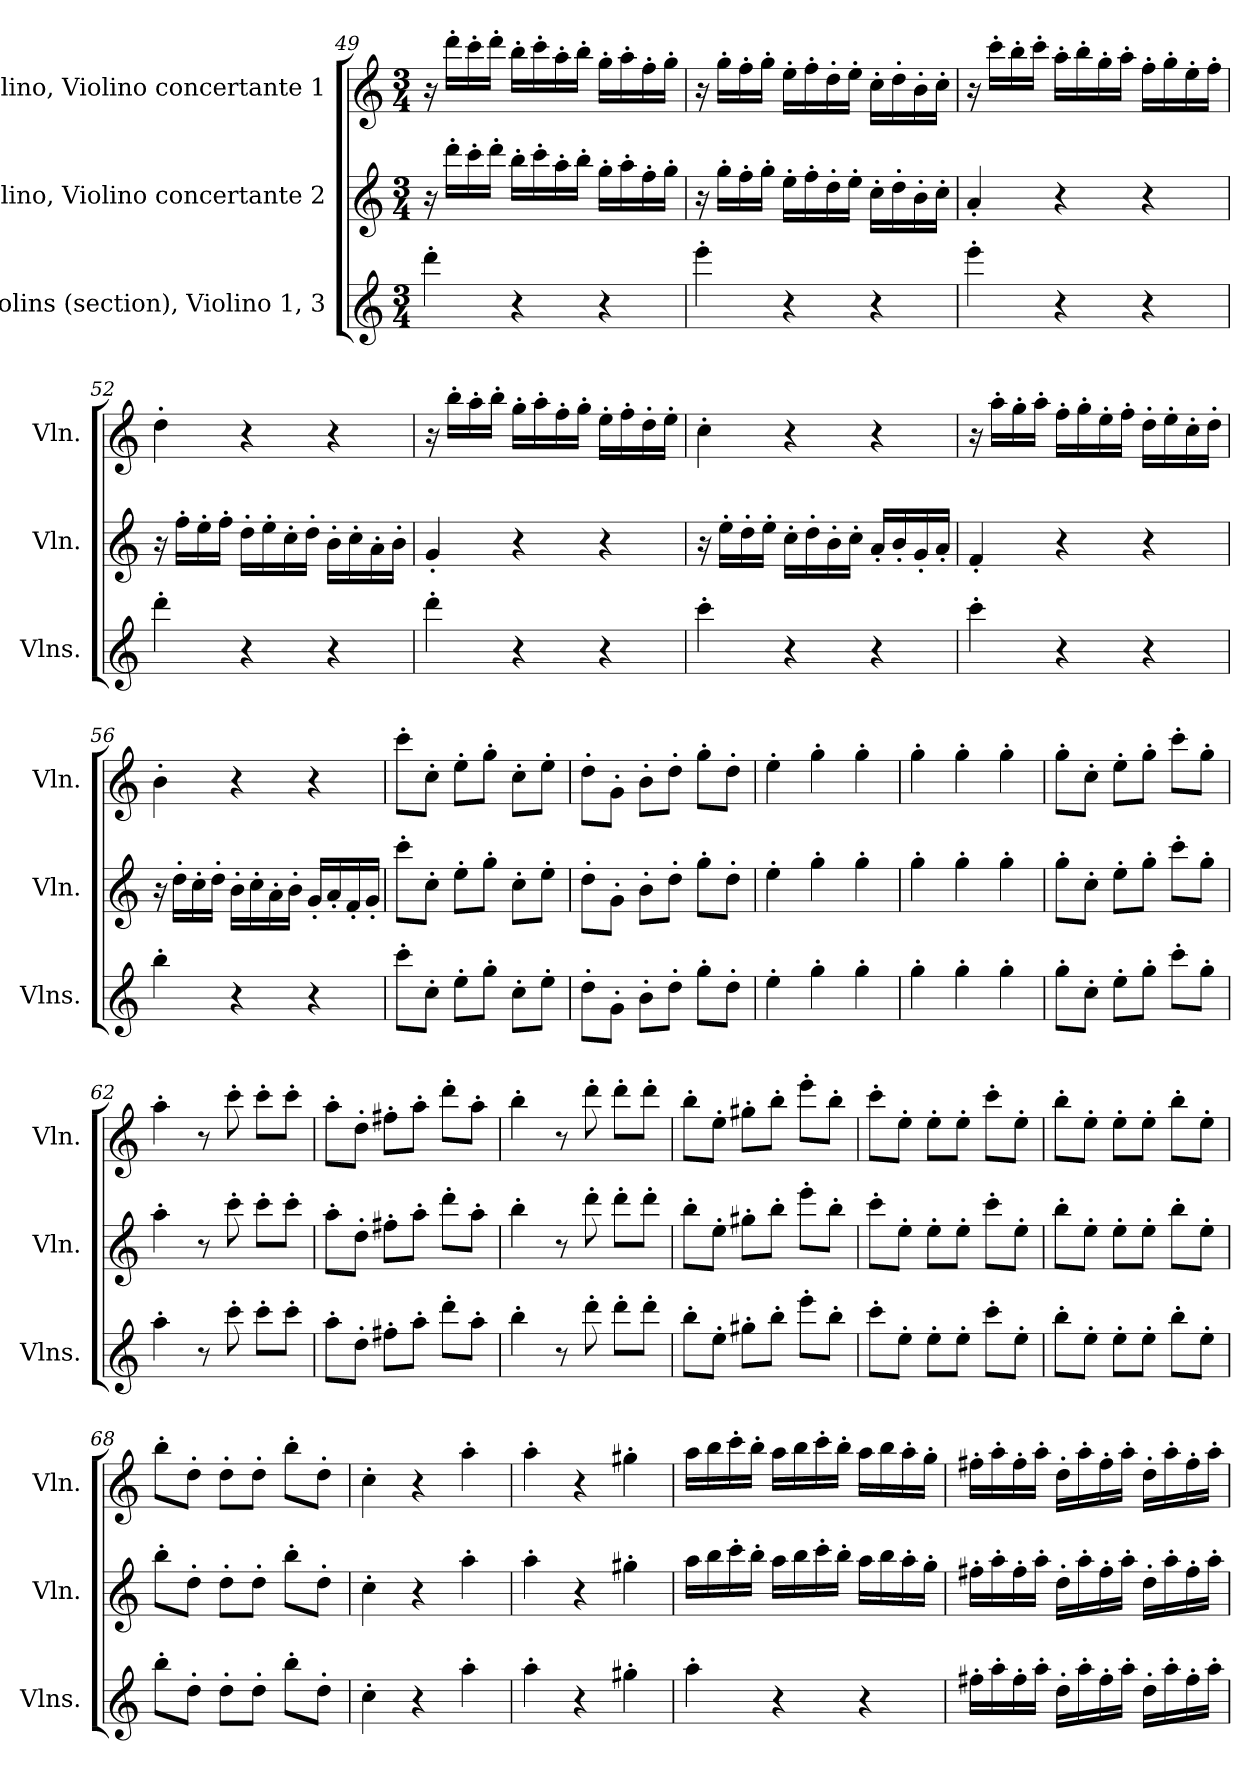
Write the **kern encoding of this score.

**kern	**kern	**kern
*part3	*part2	*part1
*staff3	*staff2	*staff1
*I"Violins (section), Violino 1, 3	*I"Violino, Violino concertante 2	*I"Violino, Violino concertante 1
*I'Vlns.	*I'Vln.	*I'Vln.
!!LO:LB:g=z
*clefG2	*clefG2	*clefG2
*k[]	*k[]	*k[]
*M3/4	*M3/4	*M3/4
=49	=49	=49
4ddd'\	16r	16r
.	16ddd'\LL	16ddd'\LL
.	16ccc'\	16ccc'\
.	16ddd'\JJ	16ddd'\JJ
4r	16bb'\LL	16bb'\LL
.	16ccc'\	16ccc'\
.	16aa'\	16aa'\
.	16bb'\JJ	16bb'\JJ
4r	16gg'\LL	16gg'\LL
.	16aa'\	16aa'\
.	16ff'\	16ff'\
.	16gg'\JJ	16gg'\JJ
=50	=50	=50
4eee'\	16r	16r
.	16gg'\LL	16gg'\LL
.	16ff'\	16ff'\
.	16gg'\JJ	16gg'\JJ
4r	16ee'\LL	16ee'\LL
.	16ff'\	16ff'\
.	16dd'\	16dd'\
.	16ee'\JJ	16ee'\JJ
4r	16cc'\LL	16cc'\LL
.	16dd'\	16dd'\
.	16b'\	16b'\
.	16cc'\JJ	16cc'\JJ
=51	=51	=51
4eee'\	4a'/	16r
.	.	16ccc'\LL
.	.	16bb'\
.	.	16ccc'\JJ
4r	4r	16aa'\LL
.	.	16bb'\
.	.	16gg'\
.	.	16aa'\JJ
4r	4r	16ff'\LL
.	.	16gg'\
.	.	16ee'\
.	.	16ff'\JJ
!!LO:LB:g=z
=52	=52	=52
4ddd'\	16r	4dd'\
.	16ff'\LL	.
.	16ee'\	.
.	16ff'\JJ	.
4r	16dd'\LL	4r
.	16ee'\	.
.	16cc'\	.
.	16dd'\JJ	.
4r	16b'\LL	4r
.	16cc'\	.
.	16a'\	.
.	16b'\JJ	.
=53	=53	=53
4ddd'\	4g'/	16r
.	.	16bb'\LL
.	.	16aa'\
.	.	16bb'\JJ
4r	4r	16gg'\LL
.	.	16aa'\
.	.	16ff'\
.	.	16gg'\JJ
4r	4r	16ee'\LL
.	.	16ff'\
.	.	16dd'\
.	.	16ee'\JJ
=54	=54	=54
4ccc'\	16r	4cc'\
.	16ee'\LL	.
.	16dd'\	.
.	16ee'\JJ	.
4r	16cc'\LL	4r
.	16dd'\	.
.	16b'\	.
.	16cc'\JJ	.
4r	16a'/LL	4r
.	16b'/	.
.	16g'/	.
.	16a'/JJ	.
!!LO:LB:g=z
=55	=55	=55
4ccc'\	4f'/	16r
.	.	16aa'\LL
.	.	16gg'\
.	.	16aa'\JJ
4r	4r	16ff'\LL
.	.	16gg'\
.	.	16ee'\
.	.	16ff'\JJ
4r	4r	16dd'\LL
.	.	16ee'\
.	.	16cc'\
.	.	16dd'\JJ
=56	=56	=56
4bb'\	16r	4b'\
.	16dd'\LL	.
.	16cc'\	.
.	16dd'\JJ	.
4r	16b'\LL	4r
.	16cc'\	.
.	16a'\	.
.	16b'\JJ	.
4r	16g'/LL	4r
.	16a'/	.
.	16f'/	.
.	16g'/JJ	.
=57	=57	=57
8ccc'\L	8ccc'\L	8ccc'\L
8cc'\J	8cc'\J	8cc'\J
8ee'\L	8ee'\L	8ee'\L
8gg'\J	8gg'\J	8gg'\J
8cc'\L	8cc'\L	8cc'\L
8ee'\J	8ee'\J	8ee'\J
=58	=58	=58
8dd'\L	8dd'\L	8dd'\L
8g'\J	8g'\J	8g'\J
8b'\L	8b'\L	8b'\L
8dd'\J	8dd'\J	8dd'\J
8gg'\L	8gg'\L	8gg'\L
8dd'\J	8dd'\J	8dd'\J
!!LO:LB:g=z
=59	=59	=59
4ee'\	4ee'\	4ee'\
4gg'\	4gg'\	4gg'\
4gg'\	4gg'\	4gg'\
=60	=60	=60
4gg'\	4gg'\	4gg'\
4gg'\	4gg'\	4gg'\
4gg'\	4gg'\	4gg'\
=61	=61	=61
8gg'\L	8gg'\L	8gg'\L
8cc'\J	8cc'\J	8cc'\J
8ee'\L	8ee'\L	8ee'\L
8gg'\J	8gg'\J	8gg'\J
8ccc'\L	8ccc'\L	8ccc'\L
8gg'\J	8gg'\J	8gg'\J
=62	=62	=62
4aa'\	4aa'\	4aa'\
8r	8r	8r
8ccc'\	8ccc'\	8ccc'\
8ccc'\L	8ccc'\L	8ccc'\L
8ccc'\J	8ccc'\J	8ccc'\J
=63	=63	=63
8aa'\L	8aa'\L	8aa'\L
8dd'\J	8dd'\J	8dd'\J
8ff#X'\L	8ff#X'\L	8ff#X'\L
8aa'\J	8aa'\J	8aa'\J
8ddd'\L	8ddd'\L	8ddd'\L
8aa'\J	8aa'\J	8aa'\J
=64	=64	=64
4bb'\	4bb'\	4bb'\
8r	8r	8r
8ddd'\	8ddd'\	8ddd'\
8ddd'\L	8ddd'\L	8ddd'\L
8ddd'\J	8ddd'\J	8ddd'\J
!!LO:PB:g=z
=65	=65	=65
8bb'\L	8bb'\L	8bb'\L
8ee'\J	8ee'\J	8ee'\J
8gg#X'\L	8gg#X'\L	8gg#X'\L
8bb'\J	8bb'\J	8bb'\J
8eee'\L	8eee'\L	8eee'\L
8bb'\J	8bb'\J	8bb'\J
=66	=66	=66
8ccc'\L	8ccc'\L	8ccc'\L
8ee'\J	8ee'\J	8ee'\J
8ee'\L	8ee'\L	8ee'\L
8ee'\J	8ee'\J	8ee'\J
8ccc'\L	8ccc'\L	8ccc'\L
8ee'\J	8ee'\J	8ee'\J
=67	=67	=67
8bb'\L	8bb'\L	8bb'\L
8ee'\J	8ee'\J	8ee'\J
8ee'\L	8ee'\L	8ee'\L
8ee'\J	8ee'\J	8ee'\J
8bb'\L	8bb'\L	8bb'\L
8ee'\J	8ee'\J	8ee'\J
=68	=68	=68
8bb'\L	8bb'\L	8bb'\L
8dd'\J	8dd'\J	8dd'\J
8dd'\L	8dd'\L	8dd'\L
8dd'\J	8dd'\J	8dd'\J
8bb'\L	8bb'\L	8bb'\L
8dd'\J	8dd'\J	8dd'\J
=69	=69	=69
4cc'\	4cc'\	4cc'\
4r	4r	4r
4aa'\	4aa'\	4aa'\
=70	=70	=70
4aa'\	4aa'\	4aa'\
4r	4r	4r
4gg#X'\	4gg#X'\	4gg#X'\
!!LO:LB:g=z
=71	=71	=71
4aa'\	16aa\LL	16aa\LL
.	16bb\	16bb\
.	16ccc'\	16ccc'\
.	16bb'\JJ	16bb'\JJ
4r	16aa\LL	16aa\LL
.	16bb\	16bb\
.	16ccc'\	16ccc'\
.	16bb'\JJ	16bb'\JJ
4r	16aa\LL	16aa\LL
.	16bb\	16bb\
.	16aa'\	16aa'\
.	16gg'\JJ	16gg'\JJ
=72	=72	=72
16ff#X'\LL	16ff#X'\LL	16ff#X'\LL
16aa'\	16aa'\	16aa'\
16ff#'\	16ff#'\	16ff#'\
16aa'\JJ	16aa'\JJ	16aa'\JJ
16dd'\LL	16dd'\LL	16dd'\LL
16aa'\	16aa'\	16aa'\
16ff#'\	16ff#'\	16ff#'\
16aa'\JJ	16aa'\JJ	16aa'\JJ
16dd'\LL	16dd'\LL	16dd'\LL
16aa'\	16aa'\	16aa'\
16ff#'\	16ff#'\	16ff#'\
16aa'\JJ	16aa'\JJ	16aa'\JJ
=	=	=
*-	*-	*-
